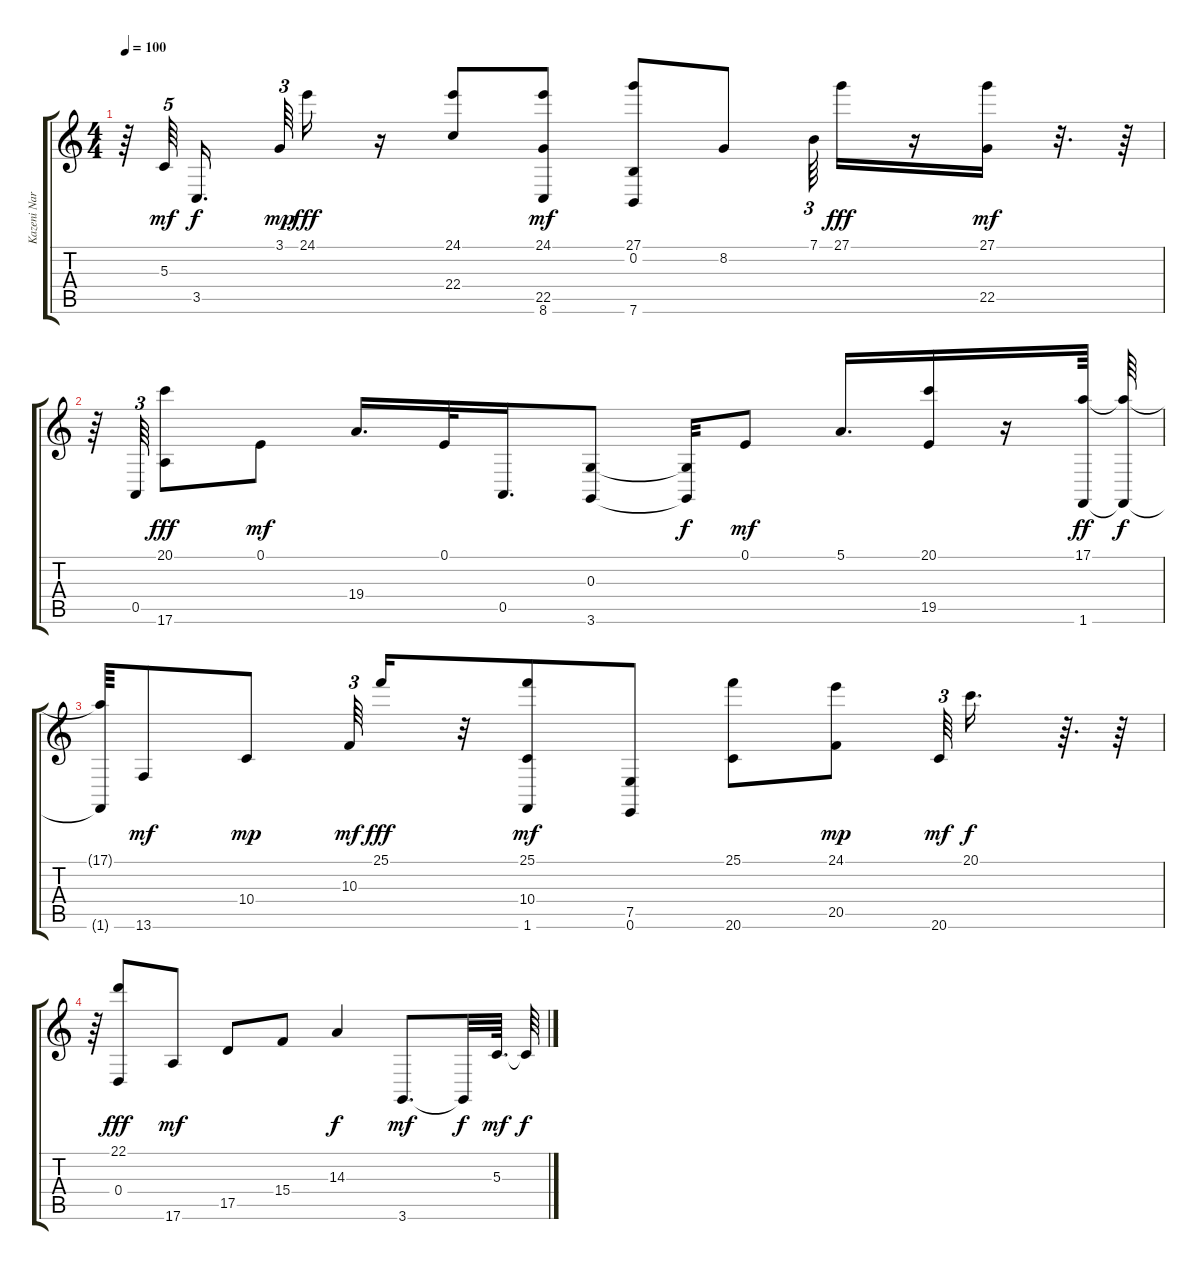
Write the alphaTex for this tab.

\track ("Kazeni Nari Tai    " "Kazeni Nar") {instrument orchestralharp}
\staff {score tabs}
\tuning (E4 B3 G3 D3 A2 E2) {hide}
\ts (4 4)
\tempo 100
\clef g2
\ks c
r.64{dy mf} 5.3.64{tu (5 4) beam splitsecondary} 3.5.16{d dy f beam splitsecondary} 3.1.64{tu (3 2) dy mp} 24.1.16{dy fff} r.16 (24.1 22.4).8 (24.1 22.5 8.6).8{dy mf} (27.1 0.2 7.6).8 8.2.8 7.1.64{tu (3 2)} 27.1.16{dy fff} r.16 (27.1 22.5).16{dy mf} r.32{d} r.64 |
r.64 0.5.64{tu (3 2)} (20.1 17.6).8{dy fff} 0.1.8{dy mf} 19.4.16{d} 0.1.32 0.5.16{d} (0.3 3.6).8 (0.3{t} 3.6{t}).32{dy f} 0.1.8{dy mf} 5.1.16{d} (20.1 19.5).16 r.16 (17.1 1.6).64{dy ff} (17.1{t} 1.6{t}).64{dy f} |
(17.1{t} 1.6{t}).64 13.6.8{dy mf} 10.4.8{dy mp} 10.3.64{tu (3 2) dy mf} 25.1.16{dy fff} r.32 (25.1 10.4 1.6).8{dy mf} (7.5 0.6).8 (25.1 20.6).8 (24.1 20.5).8{dy mp} 20.6.64{tu (3 2) dy mf} 20.1.16{d dy f} r.64{d} r.64 |
r.64 (22.1 0.4).8{dy fff} 17.6.8{dy mf} 17.5.8 15.4.8 14.3.4{dy f} 3.6.8{d dy mf} 3.6{t}.32{dy f} 5.3.64{d dy mf} 5.3{t}.64{dy f}
